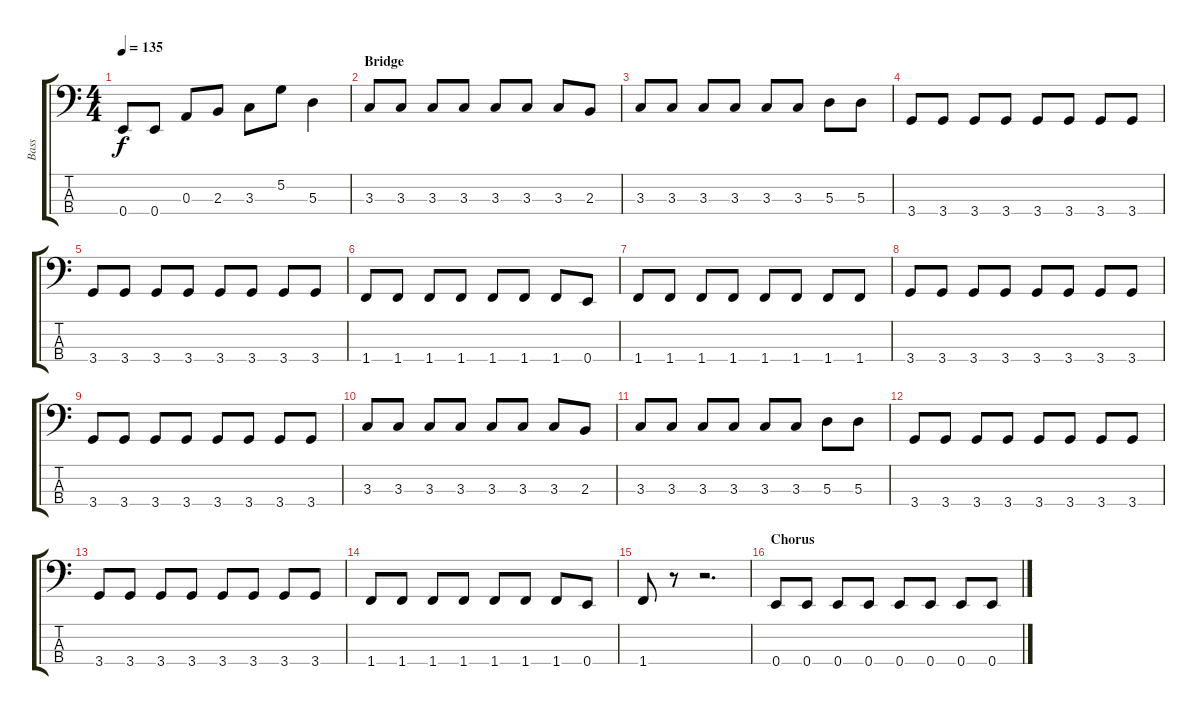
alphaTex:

\track ("Bass" "Bass") {instrument electricbassfinger}
\staff {score tabs}
\tuning (G2 D2 A1 E1) {hide}
\ts (4 4)
\tempo 135
\clef f4
\ks c
0.4{t}.8{dy f} 0.4.8 0.3.8 2.3.8 3.3.8 5.2.8 5.3.4 |
\section ("" "Bridge")
3.3.8 3.3.8 3.3.8 3.3.8 3.3.8 3.3.8 3.3.8 2.3.8 |
3.3.8 3.3.8 3.3.8 3.3.8 3.3.8 3.3.8 5.3.8 5.3.8 |
3.4.8 3.4.8 3.4.8 3.4.8 3.4.8 3.4.8 3.4.8 3.4.8 |
3.4.8 3.4.8 3.4.8 3.4.8 3.4.8 3.4.8 3.4.8 3.4.8 |
1.4.8 1.4.8 1.4.8 1.4.8 1.4.8 1.4.8 1.4.8 0.4.8 |
1.4.8 1.4.8 1.4.8 1.4.8 1.4.8 1.4.8 1.4.8 1.4.8 |
3.4.8 3.4.8 3.4.8 3.4.8 3.4.8 3.4.8 3.4.8 3.4.8 |
3.4.8 3.4.8 3.4.8 3.4.8 3.4.8 3.4.8 3.4.8 3.4.8 |
3.3.8 3.3.8 3.3.8 3.3.8 3.3.8 3.3.8 3.3.8 2.3.8 |
3.3.8 3.3.8 3.3.8 3.3.8 3.3.8 3.3.8 5.3.8 5.3.8 |
3.4.8 3.4.8 3.4.8 3.4.8 3.4.8 3.4.8 3.4.8 3.4.8 |
3.4.8 3.4.8 3.4.8 3.4.8 3.4.8 3.4.8 3.4.8 3.4.8 |
1.4.8 1.4.8 1.4.8 1.4.8 1.4.8 1.4.8 1.4.8 0.4.8 |
1.4.8 r.8 r.2{d} |
\section ("" "Chorus")
0.4.8 0.4.8 0.4.8 0.4.8 0.4.8 0.4.8 0.4.8 0.4.8
